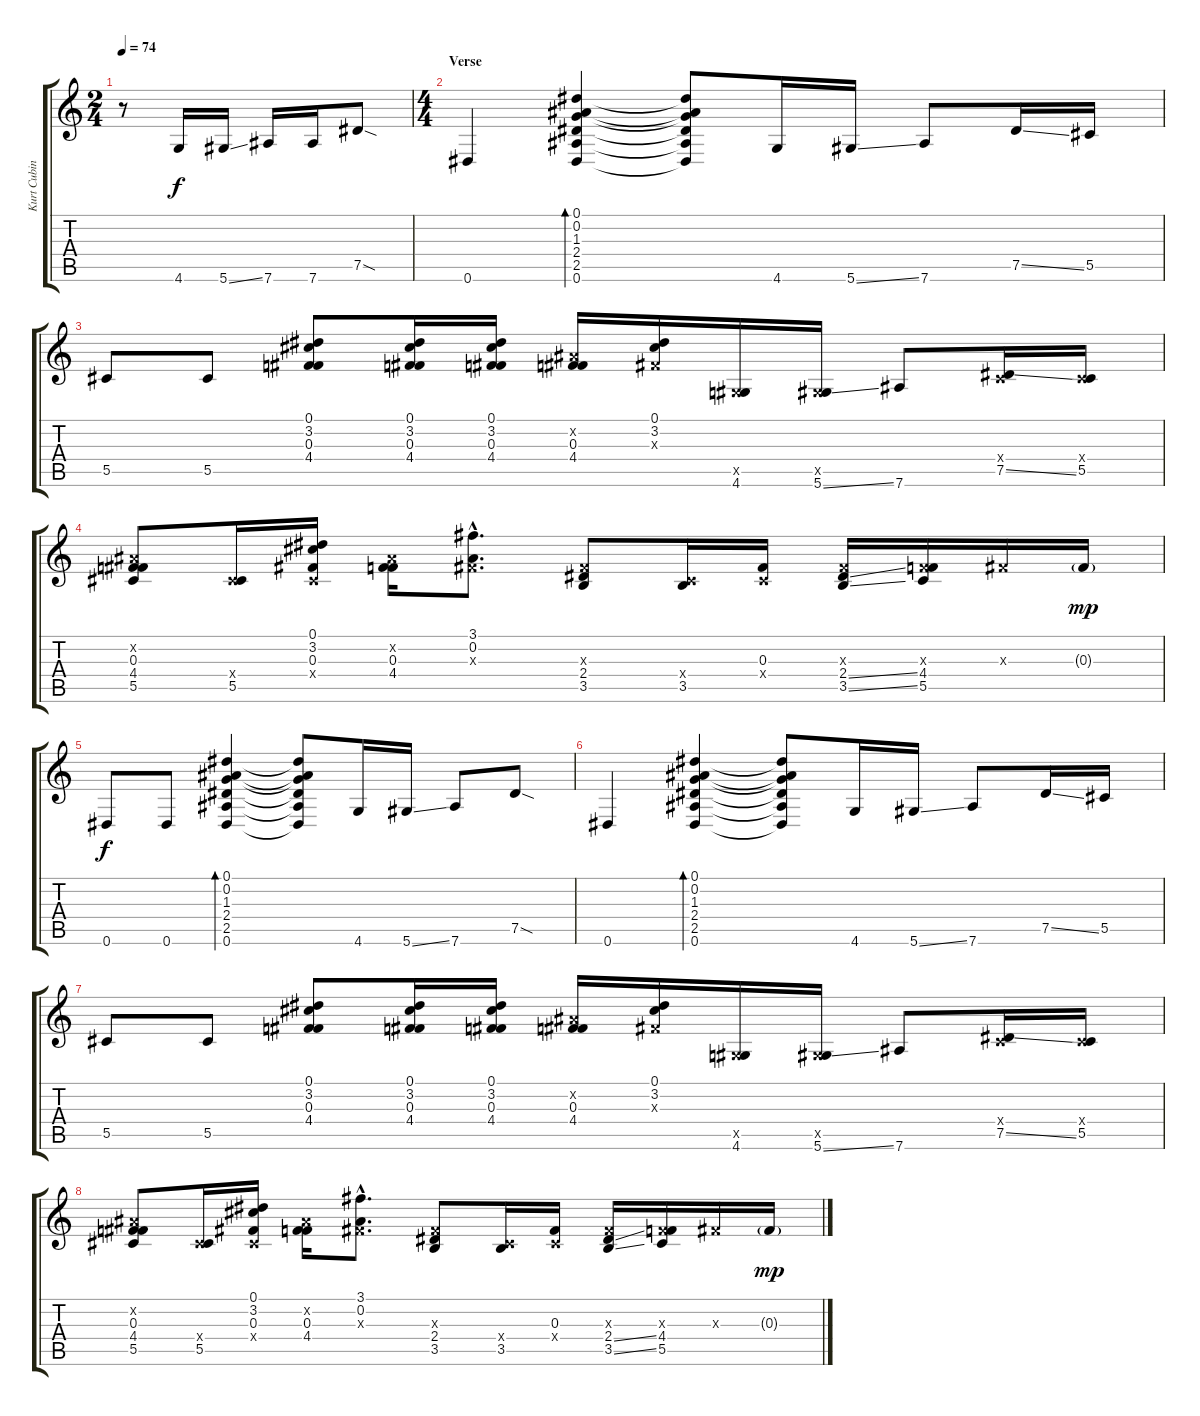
\track ("Kurt Cubin" "Kurt Cubin") {instrument acousticguitarsteel}
\staff {score tabs}
\tuning (Eb4 Bb3 Gb3 Db3 Ab2 Eb2) {hide}
\ts (2 4)
\tempo 74
\clef g2
\ks c
r.8{dy f instrument acousticguitarsteel} 4.6.16 5.6{ss}.16 7.6.16 7.6.16 7.5{sod}.8 |
\ts (4 4)
\section ("" "Verse")
0.6.4 (0.1 0.2 1.3 2.4 2.5 0.6).4{bd 120} (0.1{t} 0.2{t} 1.3{t} 2.4{t} 2.5{t} 0.6{t}).8 4.6.16 5.6{ss}.16 7.6.8 7.5{ss}.16 5.5.16 |
5.5.8 5.5.8 (0.1 3.2 0.3 4.4).8 (0.1 3.2 0.3 4.4).16 (0.1 3.2 0.3 4.4).16 (0.2{x} 0.3 4.4).16 (0.1 3.2 0.3{x}).16 (0.5{x} 4.6).16 (0.5{x} 5.6{ss}).16 7.6.8 (0.4{x} 7.5{ss}).16 (0.4{x} 5.5).16 |
(0.2{x} 0.3 4.4 5.5).8 (0.4{x} 5.5).16 (0.1 3.2 0.3 0.4{x}).16 (0.2{x} 0.3 4.4).16 (3.1{hac} 0.2{hac} 0.3{hac x}).8{d} (0.3{x} 2.4 3.5).8 (0.4{x} 3.5).16 (0.3 0.4{x}).16 (0.3{x} 2.4{ss} 3.5{ss}).16 (0.3{x} 4.4 5.5).16 0.3{x}.16 0.3{g}.16{dy mp} |
0.6.8{dy f} 0.6.8 (0.1 0.2 1.3 2.4 2.5 0.6).4{bd 120} (0.1{t} 0.2{t} 1.3{t} 2.4{t} 2.5{t} 0.6{t}).8 4.6.16 5.6{ss}.16 7.6.8 7.5{sod}.8 |
0.6.4 (0.1 0.2 1.3 2.4 2.5 0.6).4{bd 120} (0.1{t} 0.2{t} 1.3{t} 2.4{t} 2.5{t} 0.6{t}).8 4.6.16 5.6{ss}.16 7.6.8 7.5{ss}.16 5.5.16 |
5.5.8 5.5.8 (0.1 3.2 0.3 4.4).8 (0.1 3.2 0.3 4.4).16 (0.1 3.2 0.3 4.4).16 (0.2{x} 0.3 4.4).16 (0.1 3.2 0.3{x}).16 (0.5{x} 4.6).16 (0.5{x} 5.6{ss}).16 7.6.8 (0.4{x} 7.5{ss}).16 (0.4{x} 5.5).16 |
(0.2{x} 0.3 4.4 5.5).8 (0.4{x} 5.5).16 (0.1 3.2 0.3 0.4{x}).16 (0.2{x} 0.3 4.4).16 (3.1{hac} 0.2{hac} 0.3{hac x}).8{d} (0.3{x} 2.4 3.5).8 (0.4{x} 3.5).16 (0.3 0.4{x}).16 (0.3{x} 2.4{ss} 3.5{ss}).16 (0.3{x} 4.4 5.5).16 0.3{x}.16 0.3{g}.16{dy mp}
